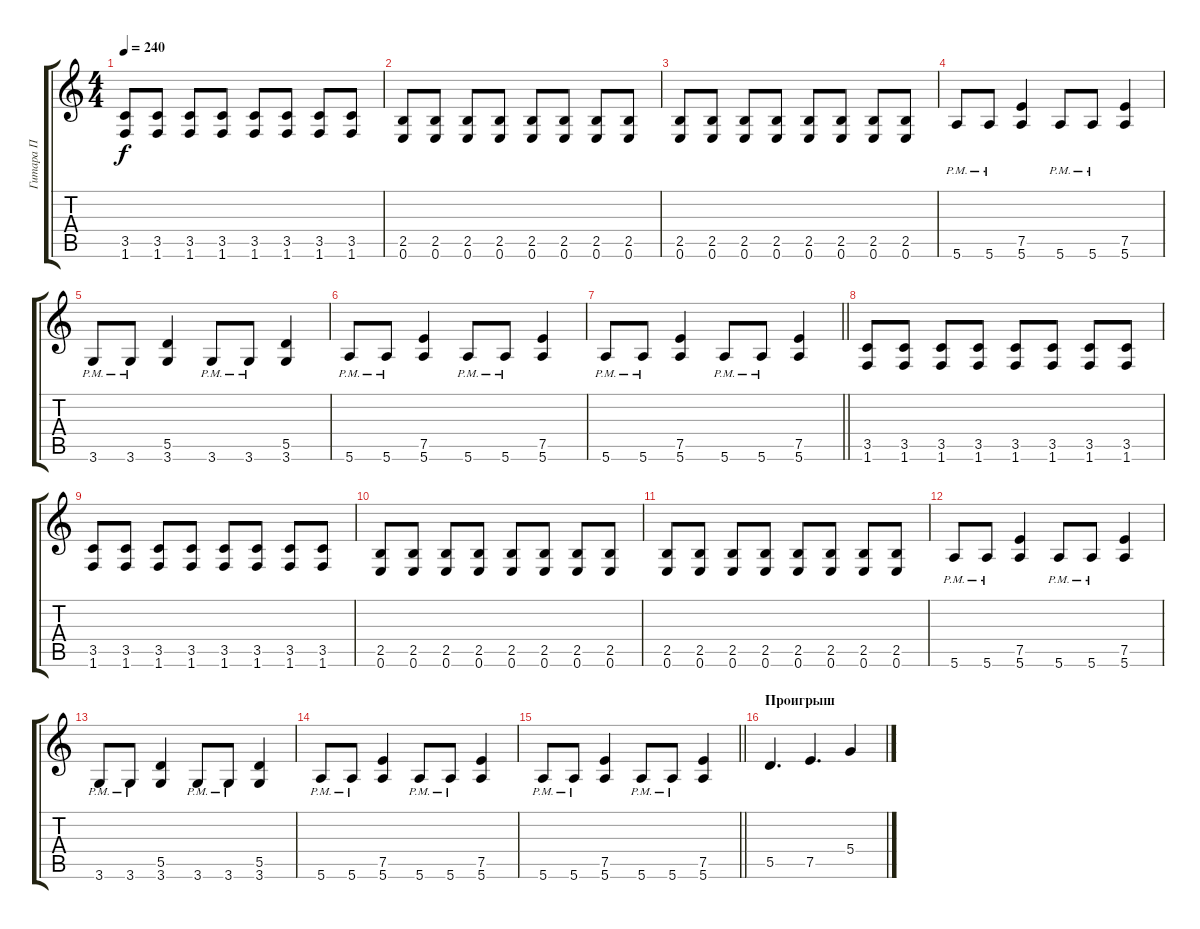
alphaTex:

\track ("Гитара П" "Гитара П") {instrument overdrivenguitar}
\staff {score tabs}
\tuning (E4 B3 G3 D3 A2 E2) {hide}
\ts (4 4)
\tempo 240
\clef g2
\ks c
(3.5 1.6).8{dy f} (3.5 1.6).8 (3.5 1.6).8 (3.5 1.6).8 (3.5 1.6).8 (3.5 1.6).8 (3.5 1.6).8 (3.5 1.6).8 |
(2.5 0.6).8 (2.5 0.6).8 (2.5 0.6).8 (2.5 0.6).8 (2.5 0.6).8 (2.5 0.6).8 (2.5 0.6).8 (2.5 0.6).8 |
(2.5 0.6).8 (2.5 0.6).8 (2.5 0.6).8 (2.5 0.6).8 (2.5 0.6).8 (2.5 0.6).8 (2.5 0.6).8 (2.5 0.6).8 |
5.6{pm}.8 5.6{pm}.8 (7.5 5.6).4 5.6{pm}.8 5.6{pm}.8 (7.5 5.6).4 |
3.6{pm}.8 3.6{pm}.8 (5.5 3.6).4 3.6{pm}.8 3.6{pm}.8 (5.5 3.6).4 |
5.6{pm}.8 5.6{pm}.8 (7.5 5.6).4 5.6{pm}.8 5.6{pm}.8 (7.5 5.6).4 |
\barLineRight lightlight
5.6{pm}.8 5.6{pm}.8 (7.5 5.6).4 5.6{pm}.8 5.6{pm}.8 (7.5 5.6).4 |
\section ("" " ")
(3.5 1.6).8 (3.5 1.6).8 (3.5 1.6).8 (3.5 1.6).8 (3.5 1.6).8 (3.5 1.6).8 (3.5 1.6).8 (3.5 1.6).8 |
(3.5 1.6).8 (3.5 1.6).8 (3.5 1.6).8 (3.5 1.6).8 (3.5 1.6).8 (3.5 1.6).8 (3.5 1.6).8 (3.5 1.6).8 |
(2.5 0.6).8 (2.5 0.6).8 (2.5 0.6).8 (2.5 0.6).8 (2.5 0.6).8 (2.5 0.6).8 (2.5 0.6).8 (2.5 0.6).8 |
(2.5 0.6).8 (2.5 0.6).8 (2.5 0.6).8 (2.5 0.6).8 (2.5 0.6).8 (2.5 0.6).8 (2.5 0.6).8 (2.5 0.6).8 |
5.6{pm}.8 5.6{pm}.8 (7.5 5.6).4 5.6{pm}.8 5.6{pm}.8 (7.5 5.6).4 |
3.6{pm}.8 3.6{pm}.8 (5.5 3.6).4 3.6{pm}.8 3.6{pm}.8 (5.5 3.6).4 |
5.6{pm}.8 5.6{pm}.8 (7.5 5.6).4 5.6{pm}.8 5.6{pm}.8 (7.5 5.6).4 |
\barLineRight lightlight
5.6{pm}.8 5.6{pm}.8 (7.5 5.6).4 5.6{pm}.8 5.6{pm}.8 (7.5 5.6).4 |
\section ("" "Проигрыш")
5.5.4{d} 7.5.4{d} 5.4.4
